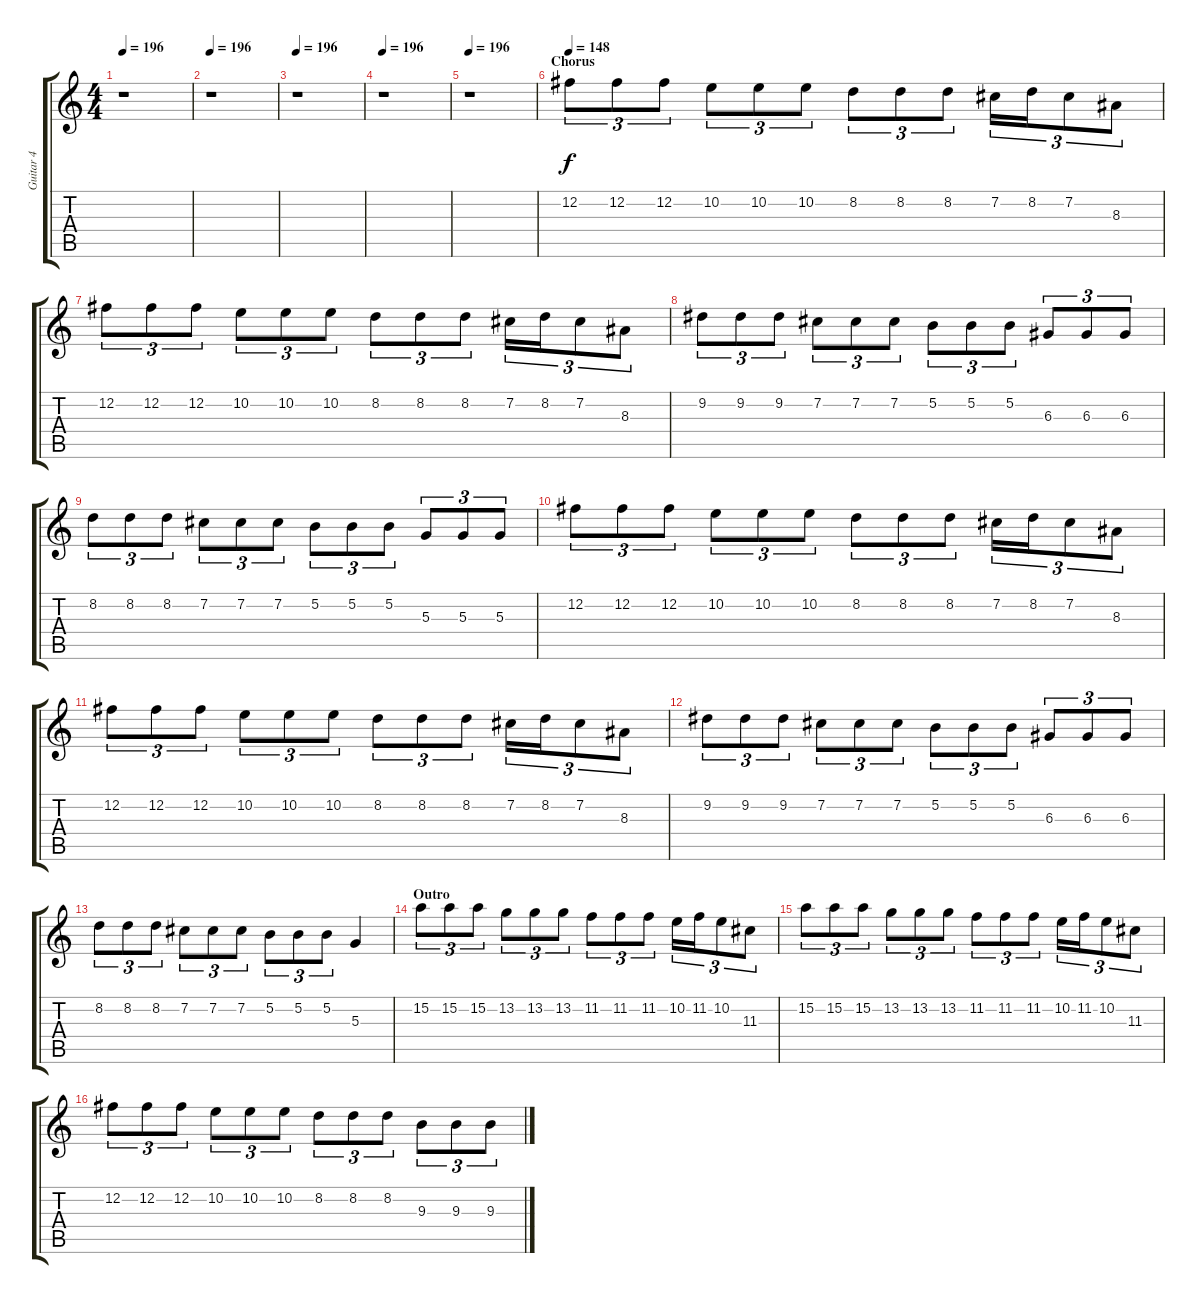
\track ("Guitar 4" "Guitar 4") {instrument overdrivenguitar}
\staff {score tabs}
\tuning (B3 Gb3 D3 A2 E2 B1) {hide}
\ts (4 4)
\tempo 196
\clef g2
\ks c
r.1{dy f} |
\tempo 196
r.1 |
\tempo 196
r.1 |
\tempo 196
r.1 |
\tempo 196
r.1 |
\section ("" "Chorus")
\tempo 148
12.2.8{tu (3 2)} 12.2.8{tu (3 2)} 12.2.8{tu (3 2)} 10.2.8{tu (3 2)} 10.2.8{tu (3 2)} 10.2.8{tu (3 2)} 8.2.8{tu (3 2)} 8.2.8{tu (3 2)} 8.2.8{tu (3 2)} 7.2.16{tu (3 2)} 8.2.16{tu (3 2)} 7.2.8{tu (3 2)} 8.3.8{tu (3 2)} |
12.2.8{tu (3 2)} 12.2.8{tu (3 2)} 12.2.8{tu (3 2)} 10.2.8{tu (3 2)} 10.2.8{tu (3 2)} 10.2.8{tu (3 2)} 8.2.8{tu (3 2)} 8.2.8{tu (3 2)} 8.2.8{tu (3 2)} 7.2.16{tu (3 2)} 8.2.16{tu (3 2)} 7.2.8{tu (3 2)} 8.3.8{tu (3 2)} |
9.2.8{tu (3 2)} 9.2.8{tu (3 2)} 9.2.8{tu (3 2)} 7.2.8{tu (3 2)} 7.2.8{tu (3 2)} 7.2.8{tu (3 2)} 5.2.8{tu (3 2)} 5.2.8{tu (3 2)} 5.2.8{tu (3 2)} 6.3.8{tu (3 2)} 6.3.8{tu (3 2)} 6.3.8{tu (3 2)} |
8.2.8{tu (3 2)} 8.2.8{tu (3 2)} 8.2.8{tu (3 2)} 7.2.8{tu (3 2)} 7.2.8{tu (3 2)} 7.2.8{tu (3 2)} 5.2.8{tu (3 2)} 5.2.8{tu (3 2)} 5.2.8{tu (3 2)} 5.3.8{tu (3 2)} 5.3.8{tu (3 2)} 5.3.8{tu (3 2)} |
12.2.8{tu (3 2)} 12.2.8{tu (3 2)} 12.2.8{tu (3 2)} 10.2.8{tu (3 2)} 10.2.8{tu (3 2)} 10.2.8{tu (3 2)} 8.2.8{tu (3 2)} 8.2.8{tu (3 2)} 8.2.8{tu (3 2)} 7.2.16{tu (3 2)} 8.2.16{tu (3 2)} 7.2.8{tu (3 2)} 8.3.8{tu (3 2)} |
12.2.8{tu (3 2)} 12.2.8{tu (3 2)} 12.2.8{tu (3 2)} 10.2.8{tu (3 2)} 10.2.8{tu (3 2)} 10.2.8{tu (3 2)} 8.2.8{tu (3 2)} 8.2.8{tu (3 2)} 8.2.8{tu (3 2)} 7.2.16{tu (3 2)} 8.2.16{tu (3 2)} 7.2.8{tu (3 2)} 8.3.8{tu (3 2)} |
9.2.8{tu (3 2)} 9.2.8{tu (3 2)} 9.2.8{tu (3 2)} 7.2.8{tu (3 2)} 7.2.8{tu (3 2)} 7.2.8{tu (3 2)} 5.2.8{tu (3 2)} 5.2.8{tu (3 2)} 5.2.8{tu (3 2)} 6.3.8{tu (3 2)} 6.3.8{tu (3 2)} 6.3.8{tu (3 2)} |
8.2.8{tu (3 2)} 8.2.8{tu (3 2)} 8.2.8{tu (3 2)} 7.2.8{tu (3 2)} 7.2.8{tu (3 2)} 7.2.8{tu (3 2)} 5.2.8{tu (3 2)} 5.2.8{tu (3 2)} 5.2.8{tu (3 2)} 5.3.4 |
\section ("" "Outro")
15.2.8{tu (3 2)} 15.2.8{tu (3 2)} 15.2.8{tu (3 2)} 13.2.8{tu (3 2)} 13.2.8{tu (3 2)} 13.2.8{tu (3 2)} 11.2.8{tu (3 2)} 11.2.8{tu (3 2)} 11.2.8{tu (3 2)} 10.2.16{tu (3 2)} 11.2.16{tu (3 2)} 10.2.8{tu (3 2)} 11.3.8{tu (3 2)} |
15.2.8{tu (3 2)} 15.2.8{tu (3 2)} 15.2.8{tu (3 2)} 13.2.8{tu (3 2)} 13.2.8{tu (3 2)} 13.2.8{tu (3 2)} 11.2.8{tu (3 2)} 11.2.8{tu (3 2)} 11.2.8{tu (3 2)} 10.2.16{tu (3 2)} 11.2.16{tu (3 2)} 10.2.8{tu (3 2)} 11.3.8{tu (3 2)} |
12.2.8{tu (3 2)} 12.2.8{tu (3 2)} 12.2.8{tu (3 2)} 10.2.8{tu (3 2)} 10.2.8{tu (3 2)} 10.2.8{tu (3 2)} 8.2.8{tu (3 2)} 8.2.8{tu (3 2)} 8.2.8{tu (3 2)} 9.3.8{tu (3 2)} 9.3.8{tu (3 2)} 9.3.8{tu (3 2)}
